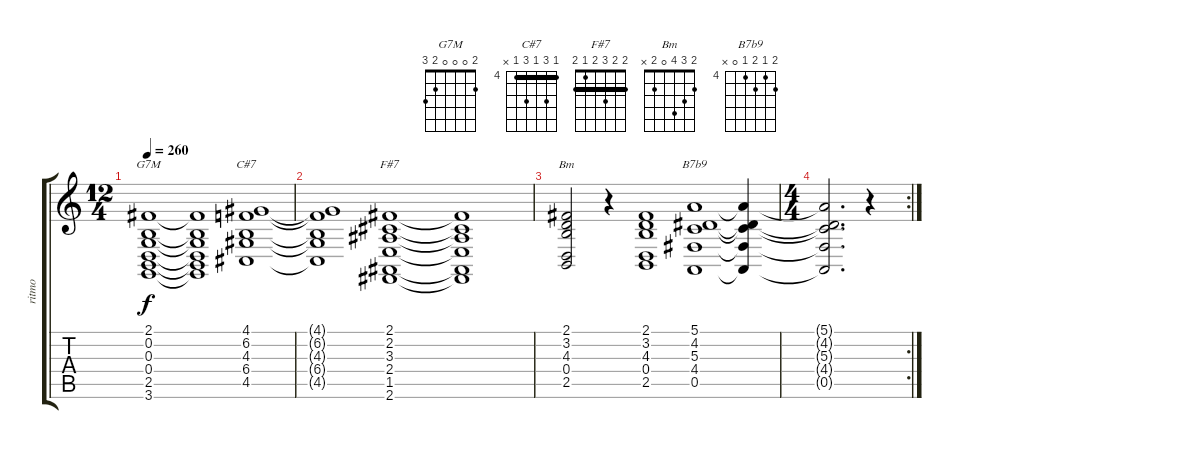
\track ("ritmo" "ritmo") {instrument electricpiano1}
\staff {score tabs}
\tuning (E4 B3 G3 D3 A2 E2) {hide}
\chord ("G7M" 2 0 0 0 2 3)
\chord ("C#7" 4 6 4 6 4 x) {firstfret 4 barre 4}
\chord ("F#7" 2 2 3 2 1 2) {barre 2}
\chord ("Bm" 2 3 4 0 2 x)
\chord ("B7b9" 5 4 5 4 0 x) {firstfret 4}
\ts (12 4)
\tempo 260
\clef g2
\ks c
(2.1 0.2 0.3 0.4 2.5 3.6).1{ch "G7M" dy f} (2.1{t} 0.2{t} 0.3{t} 0.4{t} 2.5{t} 3.6{t}).1 (4.1 6.2 4.3 6.4 4.5).1{ch "C#7"} |
(4.1{t} 6.2{t} 4.3{t} 6.4{t} 4.5{t}).1 (2.1 2.2 3.3 2.4 1.5 2.6).1{ch "F#7"} (2.1{t} 2.2{t} 3.3{t} 2.4{t} 1.5{t} 2.6{t}).1 |
(2.1 3.2 4.3 0.4 2.5).2{ch "Bm"} r.4 (2.1 3.2 4.3 0.4 2.5).1 (5.1 4.2 5.3 4.4 0.5).1{ch "B7b9"} (5.1{t} 4.2{t} 5.3{t} 4.4{t} 0.5{t}).4 |
\rc 2
\ts (4 4)
(5.1{t} 4.2{t} 5.3{t} 4.4{t} 0.5{t}).2{d} r.4
